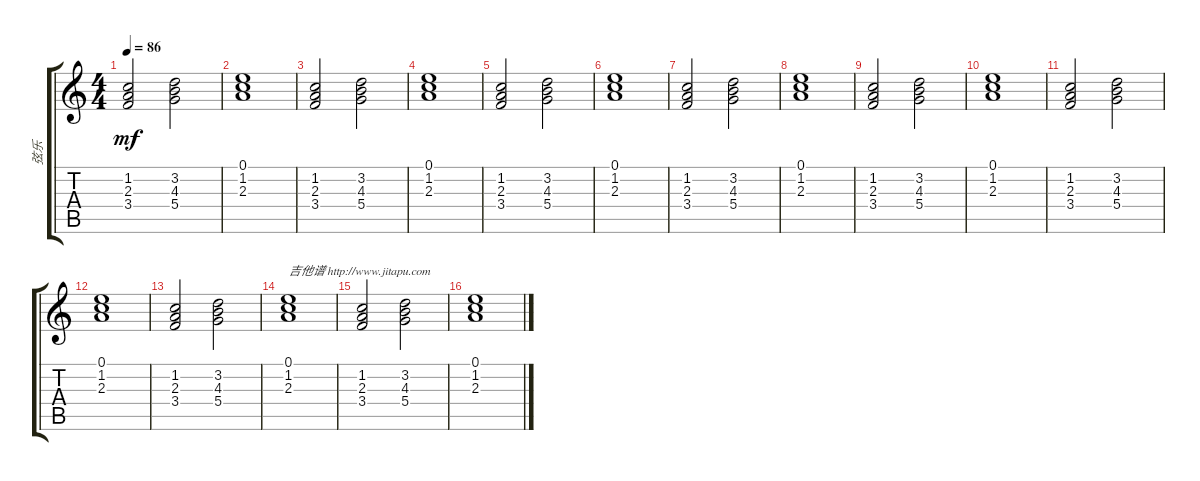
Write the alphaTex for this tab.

\track ("弦乐" "弦乐") {instrument overdrivenguitar}
\staff {score tabs}
\tuning (E4 B3 G3 D3 A2 E2) {hide}
\ts (4 4)
\tempo 86
\clef g2
\ks c
(1.2 2.3 3.4).2{dy mf} (3.2 4.3 5.4).2 |
(0.1 1.2 2.3).1 |
(1.2 2.3 3.4).2 (3.2 4.3 5.4).2 |
(0.1 1.2 2.3).1 |
(1.2 2.3 3.4).2 (3.2 4.3 5.4).2 |
(0.1 1.2 2.3).1 |
(1.2 2.3 3.4).2 (3.2 4.3 5.4).2 |
(0.1 1.2 2.3).1 |
(1.2 2.3 3.4).2 (3.2 4.3 5.4).2 |
(0.1 1.2 2.3).1 |
(1.2 2.3 3.4).2 (3.2 4.3 5.4).2 |
(0.1 1.2 2.3).1 |
(1.2 2.3 3.4).2 (3.2 4.3 5.4).2 |
(0.1 1.2 2.3).1{txt "吉他谱 http://www.jitapu.com"} |
(1.2 2.3 3.4).2 (3.2 4.3 5.4).2 |
(0.1 1.2 2.3).1
